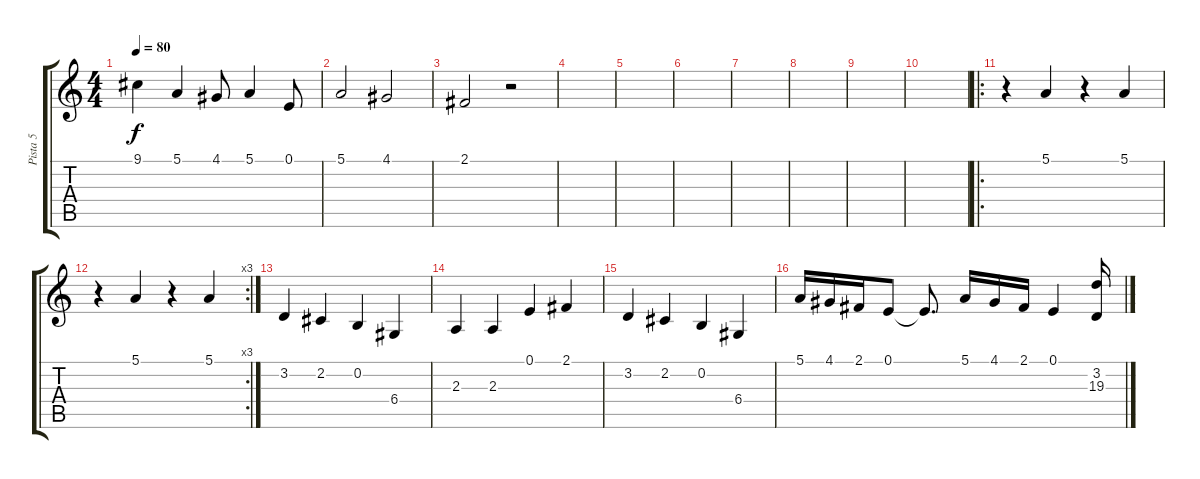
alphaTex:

\track ("Pista 5" "Pista 5") {instrument tremolostrings}
\staff {score tabs}
\tuning (E4 B3 G3 D3 A2 E2) {hide}
\ts (4 4)
\tempo 80
\clef g2
\ks c
9.1.4{dy f} 5.1.4 4.1.8 5.1.4 0.1.8 |
5.1.2 4.1.2 |
2.1.2 r.2 |
|
|
|
|
|
|
|
\ro
r.4 5.1.4 r.4 5.1.4 |
\rc 3
r.4 5.1.4 r.4 5.1.4 |
3.2.4 2.2.4 0.2.4 6.4.4 |
2.3.4 2.3.4 0.1.4 2.1.4 |
3.2.4 2.2.4 0.2.4 6.4.4 |
5.1.16 4.1.16 2.1.16 0.1.8 0.1{t}.8{d} 5.1.16 4.1.16 2.1.16 0.1.4 (3.2 19.3).16
